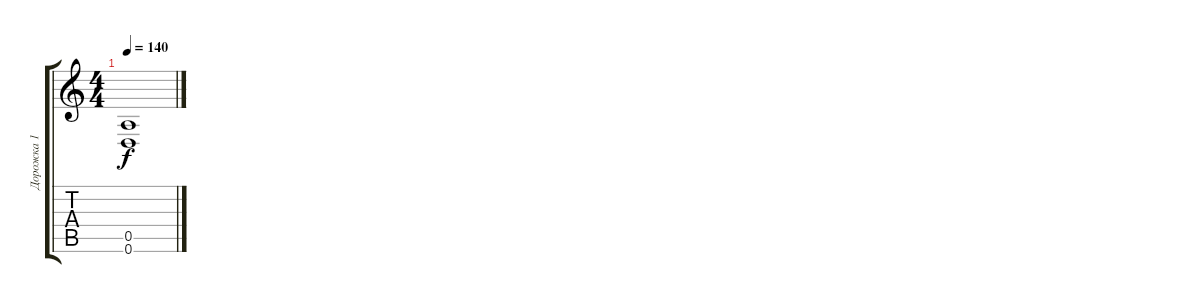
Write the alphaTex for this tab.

\track ("Дорожка 1" "Дорожка 1") {instrument overdrivenguitar}
\staff {score tabs}
\tuning (E4 B3 G3 D3 A2 D2) {hide}
\ts (4 4)
\tempo 140
\clef g2
\ks c
(0.5 0.6).1{dy f}
